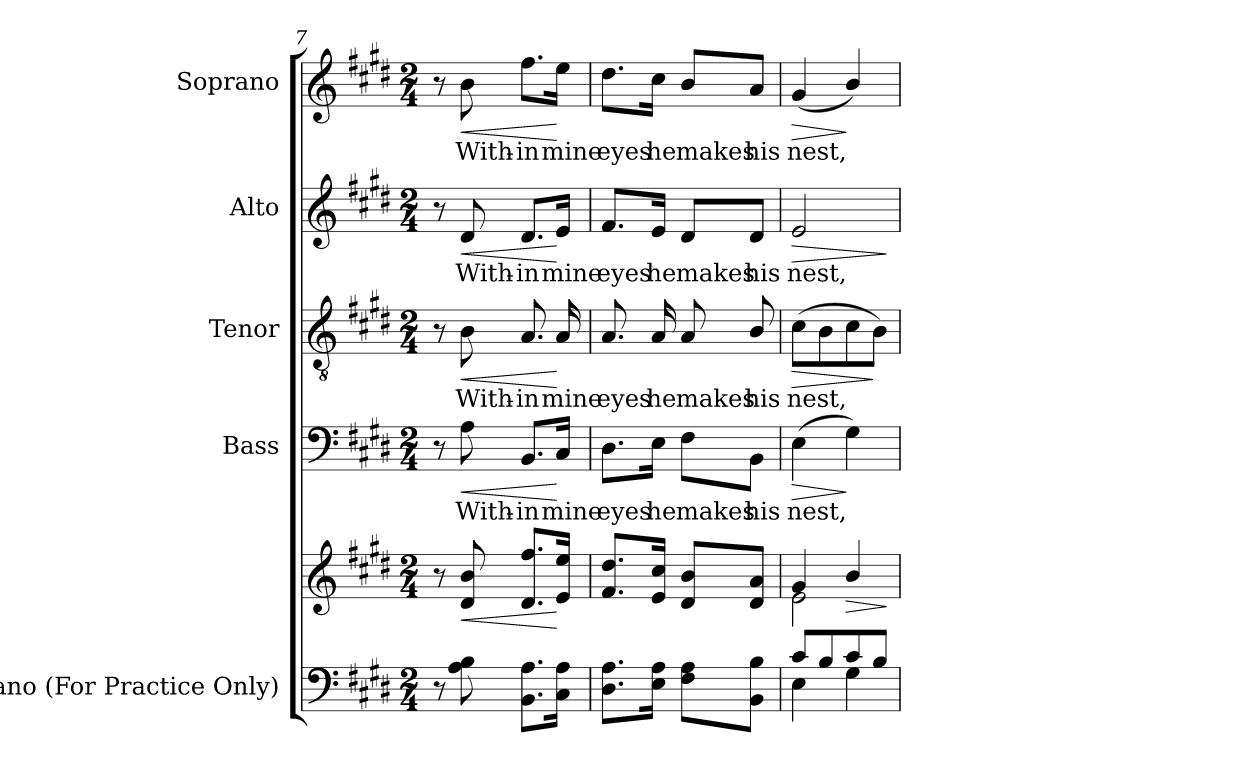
**kern	**kern	**dynam	**kern	**text	**dynam	**kern	**text	**dynam	**kern	**text	**dynam	**kern	**text	**dynam
*part5	*part5	*part5	*part4	*part4	*part4	*part3	*part3	*part3	*part2	*part2	*part2	*part1	*part1	*part1
*staff6	*staff5	*staff5/6	*staff4	*staff4	*staff4	*staff3	*staff3	*staff3	*staff2	*staff2	*staff2	*staff1	*staff1	*staff1
*I"Piano (For Practice Only)	*	*	*I"Bass	*	*	*I"Tenor	*	*	*I"Alto	*	*	*I"Soprano	*	*
*I'Pno.	*	*	*I'B.	*	*	*I'T.	*	*	*I'A.	*	*	*I'S.	*	*
*clefF4	*clefG2	*	*clefF4	*	*	*clefGv2	*	*	*clefG2	*	*	*clefG2	*	*
*	*	*	*	*	*	*ITrd7c12	*	*	*	*	*	*	*	*
*k[f#c#g#d#]	*k[f#c#g#d#]	*	*k[f#c#g#d#]	*	*	*k[f#c#g#d#]	*	*	*k[f#c#g#d#]	*	*	*k[f#c#g#d#]	*	*
*E:	*E:	*	*E:	*	*	*E:	*	*	*E:	*	*	*E:	*	*
*M2/4	*M2/4	*	*M2/4	*	*	*M2/4	*	*	*M2/4	*	*	*M2/4	*	*
=7	=7	=7	=7	=7	=7	=7	=7	=7	=7	=7	=7	=7	=7	=7
*^	*	*	*	*	*	*	*	*	*	*	*	*	*	*
8r	8ryy	8r	.	8r	.	.	8r	.	.	8r	.	.	8r	.	.
!	!	!	!LO:HP:b	!	!	!	!	!	!	!	!	!	!	!	!
!	!	!	!	!	!LO:LY:b:color=#000000	!LO:HP:b	!	!	!	!	!	!	!	!	!
!	!	!	!	!	!	!	!	!LO:LY:b:color=#000000	!LO:HP:b	!	!	!	!	!	!
!	!	!	!	!	!	!	!	!	!	!	!LO:LY:b:color=#000000	!LO:HP:b	!	!	!
!	!	!	!	!	!	!	!	!	!	!	!	!	!	!LO:LY:b:color=#000000	!LO:HP:b
8Ai\ 8Bi	8ryy	8d#i/ 8bi	<	8Ai\	With-	<	8BBi\	With-	<	8d#i/	With-	<	8bi\	With-	<
!	!	!	!	!	!LO:LY:b:color=#000000	!	!	!	!	!	!	!	!	!	!
!	!	!	!	!	!	!	!	!LO:LY:b:color=#000000	!	!	!	!	!	!	!
!	!	!	!	!	!	!	!	!	!	!	!LO:LY:b:color=#000000	!	!	!	!
!	!	!	!	!	!	!	!	!	!	!	!	!	!	!LO:LY:b:color=#000000	!
8.BBi\ 8.AiL	4ryy	8.d#i/ 8.ff#iL	.	8.BBi/L	-in	.	8.AAi/	-in	.	8.d#i/L	-in	.	8.ff#i\L	-in	.
!	!	!	!	!	!LO:LY:b:color=#000000	!	!	!	!	!	!	!	!	!	!
!	!	!	!	!	!	!	!	!LO:LY:b:color=#000000	!	!	!	!	!	!	!
!	!	!	!	!	!	!	!	!	!	!	!LO:LY:b:color=#000000	!	!	!	!
!	!	!	!	!	!	!	!	!	!	!	!	!	!	!LO:LY:b:color=#000000	!
16C#i\ 16AiJk	.	16ei/ 16eeiJk	[	16C#i/Jk	mine	[	16AAi/	mine	[	16ei/Jk	mine	[	16eei\Jk	mine	[
*v	*v	*	*	*	*	*	*	*	*	*	*	*	*	*	*
=8	=8	=8	=8	=8	=8	=8	=8	=8	=8	=8	=8	=8	=8	=8
!	!	!	!	!LO:LY:b:color=#000000	!	!	!	!	!	!	!	!	!	!
!	!	!	!	!	!	!	!LO:LY:b:color=#000000	!	!	!	!	!	!	!
!	!	!	!	!	!	!	!	!	!	!LO:LY:b:color=#000000	!	!	!	!
!	!	!	!	!	!	!	!	!	!	!	!	!	!LO:LY:b:color=#000000	!
8.D#i\ 8.AiL	8.f#i/ 8.dd#iL	.	8.D#i\L	eyes	.	8.AAi/	eyes	.	8.f#i/L	eyes	.	8.dd#i\L	eyes	.
!	!	!	!	!LO:LY:b:color=#000000	!	!	!	!	!	!	!	!	!	!
!	!	!	!	!	!	!	!LO:LY:b:color=#000000	!	!	!	!	!	!	!
!	!	!	!	!	!	!	!	!	!	!LO:LY:b:color=#000000	!	!	!	!
!	!	!	!	!	!	!	!	!	!	!	!	!	!LO:LY:b:color=#000000	!
16Ei\ 16AiJk	16ei/ 16cc#iJk	.	16Ei\Jk	he	.	16AAi/	he	.	16ei/Jk	he	.	16cc#i\Jk	he	.
!	!	!	!	!LO:LY:b:color=#000000	!	!	!	!	!	!	!	!	!	!
!	!	!	!	!	!	!	!LO:LY:b:color=#000000	!	!	!	!	!	!	!
!	!	!	!	!	!	!	!	!	!	!LO:LY:b:color=#000000	!	!	!	!
!	!	!	!	!	!	!	!	!	!	!	!	!	!LO:LY:b:color=#000000	!
8F#i\ 8AiL	8d#i/ 8biL	.	8F#i\L	makes	.	8AAi/	makes	.	8d#i/L	makes	.	8bi/L	makes	.
!	!	!	!	!LO:LY:b:color=#000000	!	!	!	!	!	!	!	!	!	!
!	!	!	!	!	!	!	!LO:LY:b:color=#000000	!	!	!	!	!	!	!
!	!	!	!	!	!	!	!	!	!	!LO:LY:b:color=#000000	!	!	!	!
!	!	!	!	!	!	!	!	!	!	!	!	!	!LO:LY:b:color=#000000	!
8BBi\ 8BiJ	8d#i/ 8aiJ	.	8BBi\J	his	.	8BBi/	his	.	8d#i/J	his	.	8ai/J	his	.
=9	=9	=9	=9	=9	=9	=9	=9	=9	=9	=9	=9	=9	=9	=9
*^	*^	*	*	*	*	*	*	*	*	*	*	*	*	*
!	!	!	!	!	!	!LO:LY:b:color=#000000	!LO:HP:b	!	!	!	!	!	!	!	!	!
!	!	!	!	!	!	!	!	!	!LO:LY:b:color=#000000	!LO:HP:b	!	!	!	!	!	!
!	!	!	!	!	!	!	!	!	!	!	!	!LO:LY:b:color=#000000	!LO:HP:b	!	!	!
!	!	!	!	!	!	!	!	!	!	!	!	!	!	!	!LO:LY:b:color=#000000	!LO:HP:b
8c#i/L	4Ei\	4g#i/	2ei\	.	(4Ei\	nest,	>	(8C#i\L	nest,	>	2ei/	nest,	>	(4g#i/	nest,	>
8Bi/	.	.	.	.	.	.	.	8BBi\	.	.	.	.	.	.	.	.
!	!	!	!	!LO:HP:b	!	!	!	!	!	!	!	!	!	!	!	!
8c#i/	4G#i\	4bi/	.	>	4G#i\)	.	]	8C#i\	.	.	.	.	.	4bi/)	.	]
8Bi/J	.	.	.	.	.	.	.	8BBi\J)	.	]	.	.	.	.	.	.
*v	*v	*	*	*	*	*	*	*	*	*	*	*	*	*	*	*
*	*v	*v	*	*	*	*	*	*	*	*	*	*	*	*	*
.	.	]	.	.	.	.	.	.	.	.	]	.	.	.
=	=	=	=	=	=	=	=	=	=	=	=	=	=	=
*-	*-	*-	*-	*-	*-	*-	*-	*-	*-	*-	*-	*-	*-	*-
